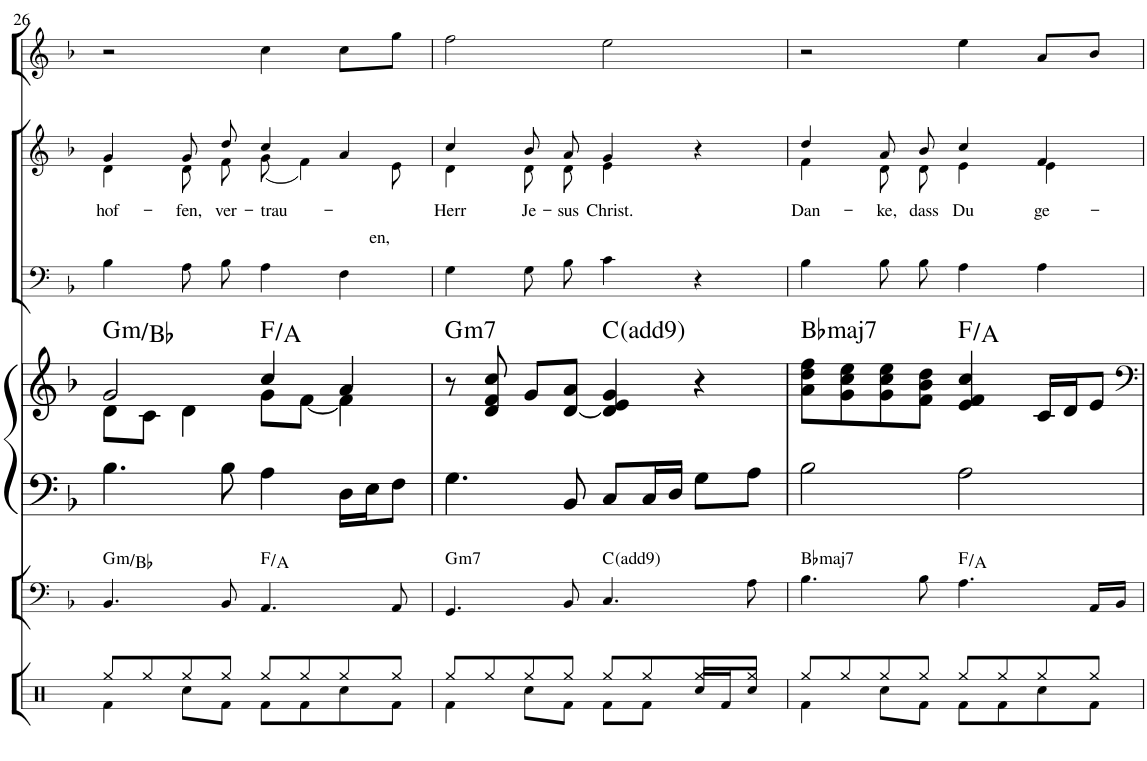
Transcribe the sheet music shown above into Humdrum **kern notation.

**kern	**harte	**kern	**kern	**harte	**kern	**kern	**text	**text	**kern
*part5	*part5	*part4	*part4	*part4	*part3	*part2	*part2	*part2	*part1
*staff6	*	*staff5	*staff4	*	*staff3	*staff2	*staff2	*staff2	*staff1
*I"Bass	*	*I"Klav.	*	*	*I"M.	*I"S. A.	*	*	*I"Solo- Instr.
!!LO:PB:g=z
*clefF4	*	*clefF4	*clefG2	*	*clefF4	*clefG2	*	*	*clefG2
*Trd7c12	*	*	*	*	*	*	*	*	*
*k[b-]	*	*k[b-]	*k[b-]	*	*k[b-]	*k[b-]	*	*	*k[b-]
*M4/4	*	*M4/4	*M4/4	*	*M4/4	*M4/4	*	*	*M4/4
=26	=26	=26	=26	=26	=26	=26	=26	=26	=26
*	*	*	*^	*	*	*^	*	*	*
!	!LO:H:kt=m	!	!	!	!LO:H:kt=m	!	!	!	!	!LO:LY:b	!
4.BB-/	G:min/b3	4.B-\	2g/	8d\L	G:min/b3	4B-\	4g/	4d\	.	hof-	2r
.	.	.	.	8c\J	.	.	.	.	.	.	.
!	!	!	!	!	!	!	!	!	!	!LO:LY:b	!
.	.	.	.	4d\	.	8A\L	8g/L	8d\L	.	-fen,	.
!	!	!	!	!	!	!	!	!	!	!LO:LY:b	!
8BB-/	.	8B-\	.	.	.	8B-\J	8dd/J	8f\J	.	ver-	.
!	!	!	!	!	!	!	!	!	!	!LO:LY:b	!
4.AA/	F:maj/3	4A\	4cc/	8g\L	F:maj/3	4A\	4cc/	(8g\	.	-trau-	4cc\
.	.	.	.	[8f\J	.	.	.	4f\)	.	.	.
.	.	16D\LL	4a/	4f\]	.	4F\	4a/	.	.	.	8cc\L
.	.	16E\J	.	.	.	.	.	.	.	.	.
!	!	!	!	!	!	!	!	!	!	!LO:LY:b	!
8AA/	.	8F\J	.	.	.	.	.	8e\	.	-en,	8gg\J
*	*	*	*v	*v	*	*	*	*	*	*	*
=27	=27	=27	=27	=27	=27	=27	=27	=27	=27	=27
!	!LO:H:kt=m7	!	!	!LO:H:kt=m7	!	!	!	!	!LO:LY:b	!
4.GG/	G:min7	4.G\	8r	G:min7	4G\	4cc/	4d\	.	Herr	2ff\
.	.	.	8d/ 8f/ 8cc/	.	.	.	.	.	.	.
!	!	!	!	!	!	!	!	!	!LO:LY:b	!
.	.	.	8g/L	.	8G\L	8b-/L	8d\L	.	Je-	.
!	!	!	!	!	!	!	!	!	!LO:LY:b	!
8BB-/	.	8BB-/	[8d/ 8a/J	.	8B-\J	8a/J	8d\J	.	-sus	.
!	!	!	!	!	!	!	!	!	!LO:LY:b	!
4.C/	C:maj(9)	8C/L	4d/] 4e/ 4g/	C:maj(9)	4c\	4g/	4e\	.	Christ.	2ee\
.	.	16C/L	.	.	.	.	.	.	.	.
.	.	16D/JJ	.	.	.	.	.	.	.	.
.	.	8G\L	4r	.	4r	4r	4ryy	.	.	.
8A\	.	8A\J	.	.	.	.	.	.	.	.
=28	=28	=28	=28	=28	=28	=28	=28	=28	=28	=28
!	!LO:H:kt=maj7	!	!	!LO:H:kt=maj7	!	!	!	!	!LO:LY:b	!
4.B-\	Bb:maj7	2B-\	8a\ 8dd\ 8ff\L	Bb:maj7	4B-\	4dd/	4f\	.	Dan-	2r
.	.	.	8g\ 8cc\ 8ee\	.	.	.	.	.	.	.
!	!	!	!	!	!	!	!	!	!LO:LY:b	!
.	.	.	8g\ 8cc\ 8ee\	.	8B-\L	8a/L	8d\L	.	-ke,	.
!	!	!	!	!	!	!	!	!	!LO:LY:b	!
8B-\	.	.	8f\ 8b-\ 8dd\J	.	8B-\J	8b-/J	8d\J	.	dass	.
!	!	!	!	!	!	!	!	!	!LO:LY:b	!
4.A\	F:maj/3	2A\	4e/ 4f/ 4cc/	F:maj/3	4A\	4cc/	4e\	.	Du	4ee\
!	!	!	!	!	!	!	!	!	!LO:LY:b	!
.	.	.	16c/LL	.	4A\	4f/	4e\	.	ge-	8a/L
.	.	.	16d/J	.	.	.	.	.	.	.
16AA/LL	.	.	8e/J	.	.	.	.	.	.	8b-/J
16BB-/JJ	.	.	.	.	.	.	.	.	.	.
*	*	*	*	*	*	*v	*v	*	*	*
=	=	=	=	=	=	=	=	=	=
*-	*-	*-	*-	*-	*-	*-	*-	*-	*-
